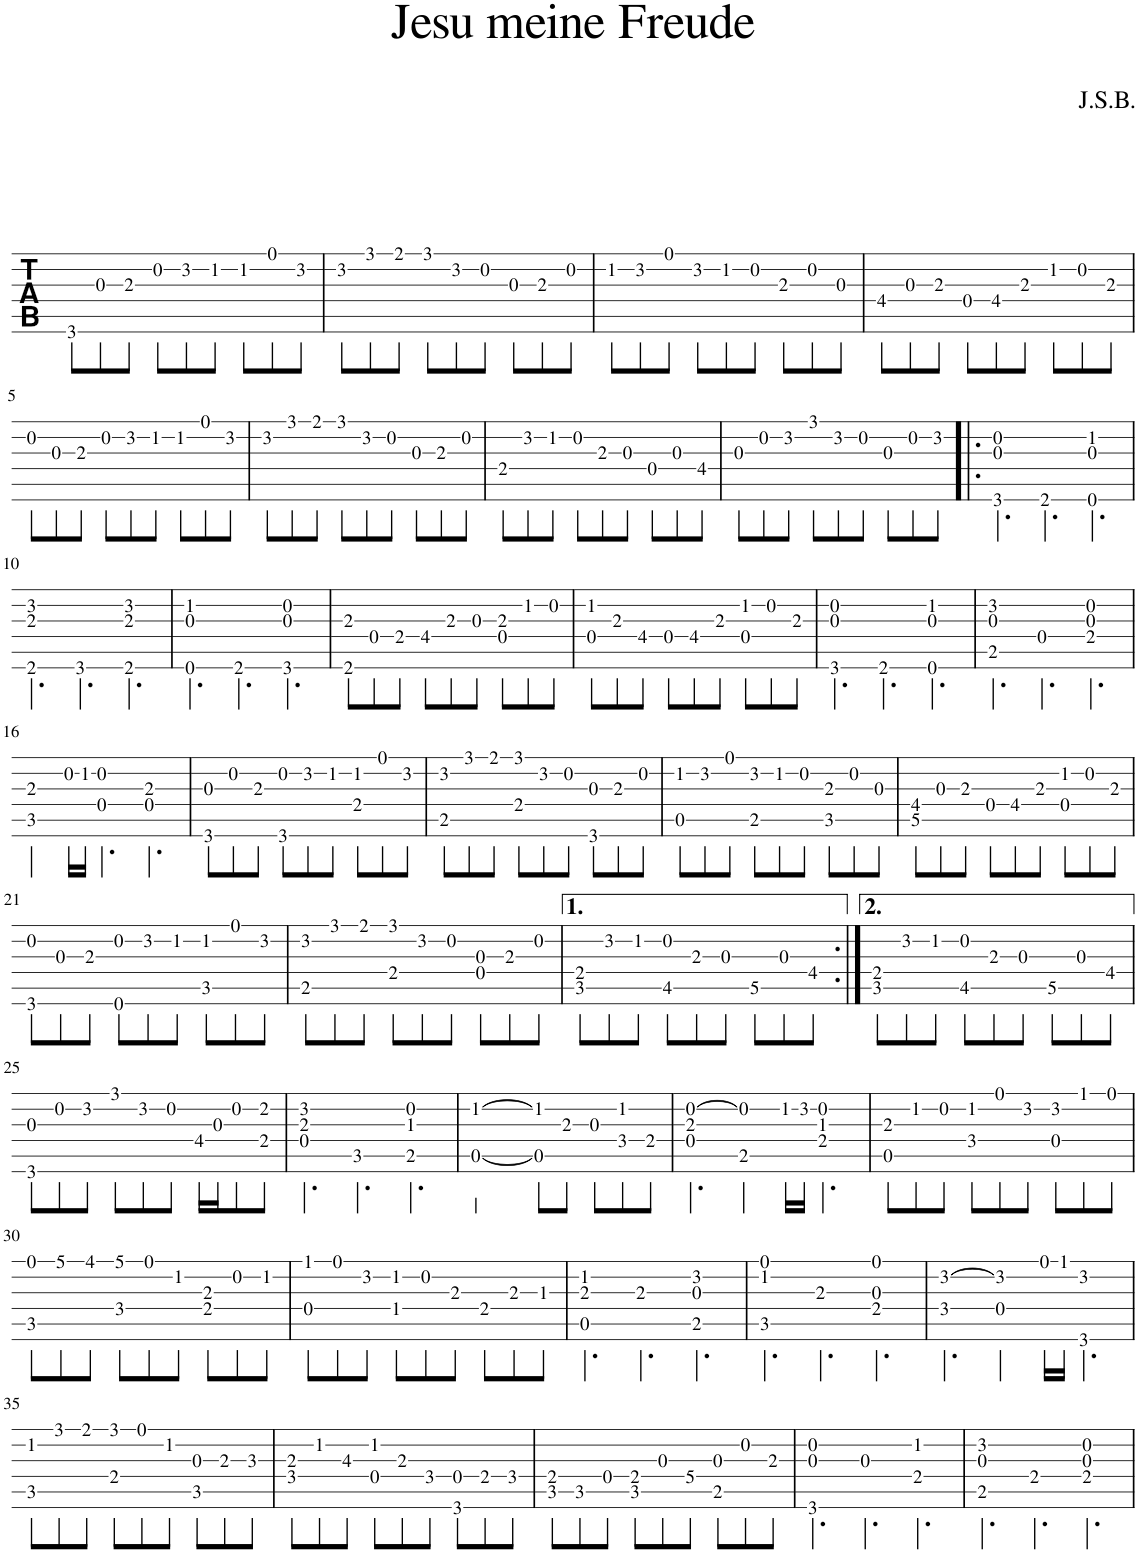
**kern
*part1
*staff1
*I"Guitar
*I'Guit.
*stria6
*
*k[f#]
*M9/8
=1
8GG\L
8G\
8A\J
8B\L
8d\
8c\J
8c\L
8e\
8d\J
=2
8d\L
8g\
8f#X\J
8g\L
8d\
8B\J
8G\L
8A\
8B\J
=3
8c\L
8d\
8e\J
8d\L
8c\
8B\J
8A\L
8B\
8G\J
=4
8F#X\L
8G\
8A\J
8D\L
8F#\
8A\J
8c\L
8B\
8A\J
!!LO:LB:g=z
=5
8B\L
8G\
8A\J
8B\L
8d\
8c\J
8c\L
8e\
8d\J
=6
8d\L
8g\
8f#X\J
8g\L
8d\
8B\J
8G\L
8A\
8B\J
=7
8E\L
8d\
8c\J
8B\L
8A\
8G\J
8D\L
8G\
8F#X\J
=8
8G\L
8B\
8d\J
8g\L
8d\
8B\J
8G\L
8B\
8d\J
=9!|:
4.GG\ 4.G\ 4.B\
4.FF#X\
4.EE\ 4.G\ 4.c\
!!LO:LB:g=z
=10
4.FF#X\ 4.A\ 4.d\
4.GG\
4.FF#\ 4.A\ 4.d\
=11
4.EE\ 4.G\ 4.c\
4.FF#X\
4.GG\ 4.G\ 4.B\
=12
8FF#X\ 8A\L
8D\
8E\J
8F#X\L
8A\
8G\J
8D\ 8A\L
8c\
8B\J
=13
8D\ 8c\L
8A\
8F#X\J
8D\L
8F#\
8A\J
8D\ 8c\L
8B\
8A\J
=14
4.GG\ 4.G\ 4.B\
4.FF#X\
4.EE\ 4.G\ 4.c\
=15
4.BB\ 4.G\ 4.d\
4.D\
4.E\ 4.G\ 4.B\
!!LO:LB:g=z
=16
4C\ 4A\
16B\LL
16c\JJ
4.D\ 4.B\
4.D\ 4.A\
=17
8GG\ 8G\L
8B\
8A\J
8GG\ 8B\L
8d\
8c\J
8E\ 8c\L
8e\
8d\J
=18
8BB\ 8d\L
8g\
8f#X\J
8E\ 8g\L
8d\
8B\J
8GG\ 8G\L
8A\
8B\J
=19
8AA\ 8c\L
8d\
8e\J
8BB\ 8d\L
8c\
8B\J
8C\ 8A\L
8B\
8G\J
=20
8D\ 8F#X\L
8G\
8A\J
8D\L
8F#\
8A\J
8D\ 8c\L
8B\
8A\J
!!LO:LB:g=z
=21
8GG\ 8B\L
8G\
8A\J
8EE\ 8B\L
8d\
8c\J
8C\ 8c\L
8e\
8d\J
=22
8BB\ 8d\L
8g\
8f#X\J
8E\ 8g\L
8d\
8B\J
8D\ 8G\L
8A\
8B\J
=23
8C\ 8E\L
8d\
8c\J
8C#X\ 8B\L
8A\
8G\J
8D\L
8G\
8F#X\J
=24:|!
8C\ 8E\L
8d\
8c\J
8C#X\ 8B\L
8A\
8G\J
8D\L
8G\
8F#X\J
!!LO:LB:g=z
=25
8GG\ 8G\L
8B\
8d\J
8g\L
8d\
8B\J
16F#\LL
16G\J
8B\
8E\ 8c#X\J
=26
4.D\ 4.A\ 4.d\
4.C\
4.BB\ 4.G#X\ 4.B\
=27
[2AA\ [2c\
8AA\] 8c\]L
8A\J
8G\L
8F\ 8c\
8E\J
=28
4.D\ 4.A\ [4.B\
4BB\ 4B\]
16c\LL
16d\JJ
4.E\ 4.G#X\ 4.B\
=29
8AA\ 8A\L
8c\
8B\J
8F\ 8c\L
8e\
8d\J
8D\ 8d\L
8f\
8e\J
!!LO:LB:g=z
=30
8C\ 8e\L
8a\
8g#X\J
8F\ 8a\L
8e\
8c\J
8E\ 8A\L
8B\
8c\J
=31
8D\ 8f\L
8e\
8d\J
8E-X\ 8c\L
8B\
8A\J
8En\L
8A\
8G#X\J
=32
4.AA\ 4.A\ 4.c\
4.A\
4.BB\ 4.G\ 4.d\
=33
4.C\ 4.c\ 4.e\
4.A\
4.E\ 4.G\ 4.e\
=34
4.F\ [4.d\
4D\ 4d\]
16e\LL
16f\JJ
4.GG\ 4.d\
!!LO:LB:g=z
=35
8C\ 8c\L
8g\
8f#X\J
8E\ 8g\L
8e\
8c\J
8C\ 8G\L
8A\
8B-X\J
=36
8F\ 8A\L
8c\
8B\J
8D\ 8c\L
8A\
8F\J
8GG\ 8D\L
8E\
8F\J
=37
8C\ 8E\L
8C\
8D\J
8C\ 8E\L
8G\
8G\J
8BB\ 8G\L
8B\
8A\J
=38
4.GG\ 4.G\ 4.B\
4.G\
4.E\ 4.c\
=39
4.BB\ 4.G\ 4.d\
4.E\
4.E\ 4.G\ 4.B\
=
*-
